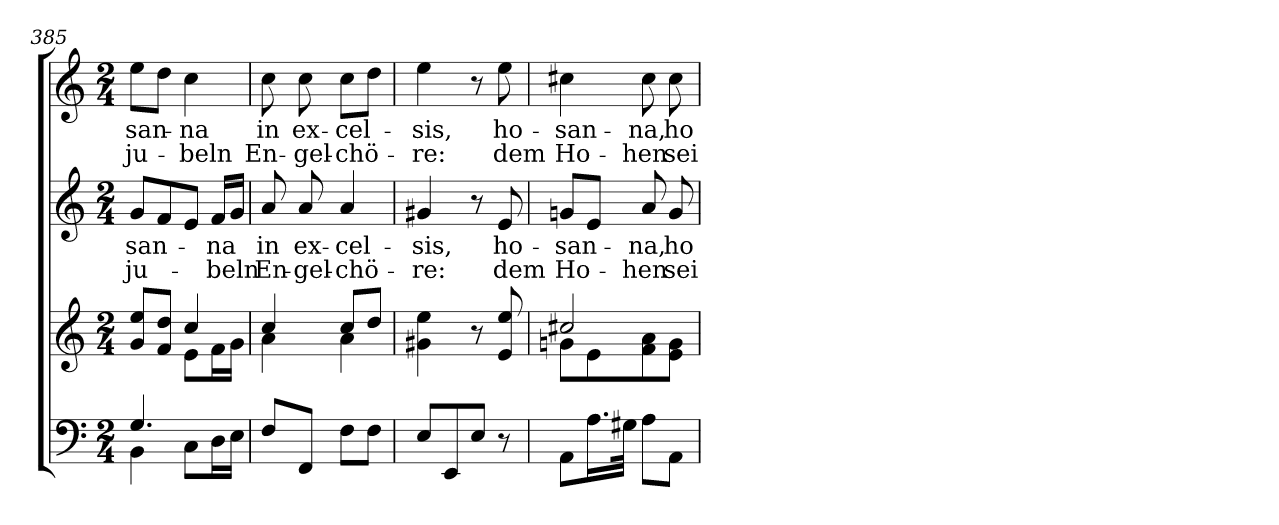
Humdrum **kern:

**kern	**kern	**kern	**text	**text	**kern	**text	**text
*part3	*part3	*part2	*part2	*part2	*part1	*part1	*part1
*staff4	*staff3	*staff2	*staff2	*staff2	*staff1	*staff1	*staff1
*clefF4	*clefG2	*clefG2	*	*	*clefG2	*	*
*k[]	*k[]	*k[]	*	*	*k[]	*	*
*C:	*C:	*C:	*	*	*C:	*	*
*M2/4	*M2/4	*M2/4	*	*	*M2/4	*	*
=385	=385	=385	=385	=385	=385	=385	=385
*^	*^	*	*	*	*	*	*
!	!	!	!	!	!LO:LY:b	!LO:LY:b	!	!LO:LY:b	!LO:LY:b
4.G/	4BB\	8g/ 8ee/L	4ryy	8g/L	-san-	ju-	8ee\L	-san-	ju-
.	.	8f/ 8dd/J	.	8f/	.	.	8dd\J	.	.
!	!	!	!	!	!	!	!	!LO:LY:b	!LO:LY:b
.	8C\L	4cc/	8e\L	8e/J	.	.	4cc\	-na	-beln
!	!	!	!	!	!LO:LY:b	!LO:LY:b	!	!	!
8ryy	16D\L	.	16f\L	16f/LL	-na	-beln	.	.	.
.	16E\JJ	.	16g\JJ	16g/JJ	.	.	.	.	.
!!LO:PB:g=z
=386	=386	=386	=386	=386	=386	=386	=386	=386	=386
!	!	!	!	!	!LO:LY:b	!LO:LY:b	!	!LO:LY:b	!LO:LY:b
*v	*v	*	*	*	*	*	*	*	*
8F/L	4cc/	4a\	8a/	in	En-	8cc\	in	En-
!	!	!	!	!LO:LY:b	!LO:LY:b	!	!LO:LY:b	!LO:LY:b
8FF/J	.	.	8a/	ex-	-gel-	8cc\	ex-	-gel-
!	!	!	!	!LO:LY:b	!LO:LY:b	!	!LO:LY:b	!LO:LY:b
8F\L	8cc/L	4a\	4a/	-cel-	-chö-	8cc\L	-cel-	-chö-
8F\J	8dd/J	.	.	.	.	8dd\J	.	.
*	*v	*v	*	*	*	*	*	*
=387	=387	=387	=387	=387	=387	=387	=387
!	!	!	!LO:LY:b	!LO:LY:b	!	!LO:LY:b	!LO:LY:b
8E/L	4g#X\ 4ee\	4g#X/	-sis,	-re:	4ee\	-sis,	-re:
8EE/	.	.	.	.	.	.	.
8E/J	8r	8r	.	.	8r	.	.
!	!	!	!LO:LY:b	!LO:LY:b	!	!LO:LY:b	!LO:LY:b
8r	8e/ 8ee/	8e/	ho-	dem	8ee\	ho-	dem
=388	=388	=388	=388	=388	=388	=388	=388
*	*^	*	*	*	*	*	*
!	!	!	!	!LO:LY:b	!LO:LY:b	!	!LO:LY:b	!LO:LY:b
8AA\L	2cc#X/	8gn\L	8gn/L	-san-	Ho-	4cc#X\	-san-	Ho-
16.A\L	.	8e\	8e/J	.	.	.	.	.
32G#X\JJk	.	.	.	.	.	.	.	.
!	!	!	!	!LO:LY:b	!LO:LY:b	!	!LO:LY:b	!LO:LY:b
8A\L	.	8f\ 8a\	8a/	-na,	-hen	8cc#\	-na,	-hen
!	!	!	!	!LO:LY:b	!LO:LY:b	!	!LO:LY:b	!LO:LY:b
8AA\J	.	8e\ 8g\J	8g/	ho-	sei	8cc#\	ho-	sei
*	*v	*v	*	*	*	*	*	*
=	=	=	=	=	=	=	=
*-	*-	*-	*-	*-	*-	*-	*-
